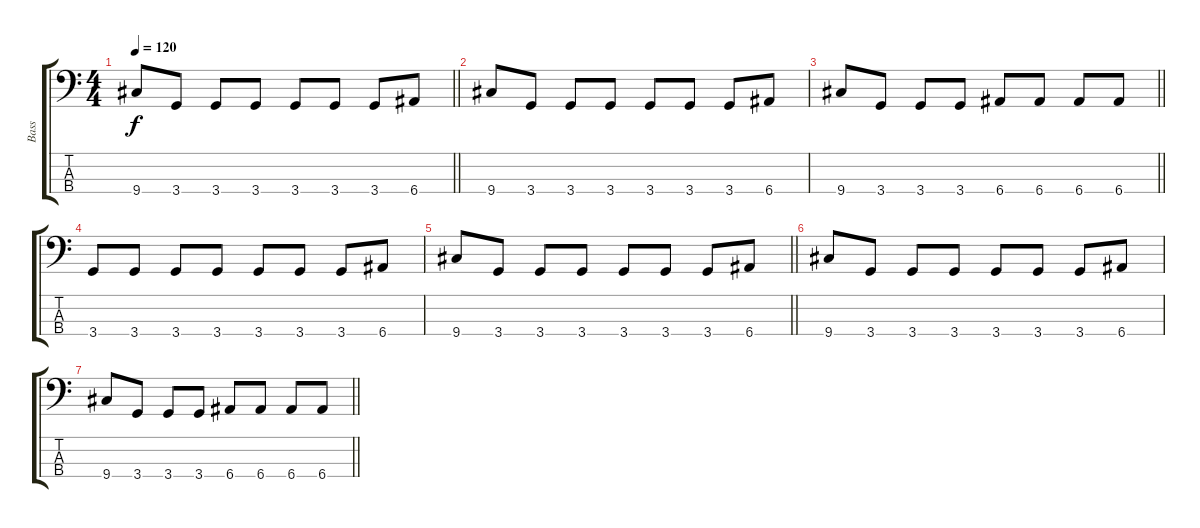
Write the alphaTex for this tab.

\track ("Bass" "Bass") {instrument electricbassfinger}
\staff {score tabs}
\tuning (G2 D2 A1 E1) {hide}
\ts (4 4)
\tempo 120
\clef f4
\barLineRight lightlight
\ks c
9.4.8{dy f} 3.4.8 3.4.8 3.4.8 3.4.8 3.4.8 3.4.8 6.4.8 |
9.4.8 3.4.8 3.4.8 3.4.8 3.4.8 3.4.8 3.4.8 6.4.8 |
\barLineRight lightlight
9.4.8 3.4.8 3.4.8 3.4.8 6.4.8 6.4.8 6.4.8 6.4.8 |
3.4.8 3.4.8 3.4.8 3.4.8 3.4.8 3.4.8 3.4.8 6.4.8 |
\barLineRight lightlight
9.4.8 3.4.8 3.4.8 3.4.8 3.4.8 3.4.8 3.4.8 6.4.8 |
9.4.8 3.4.8 3.4.8 3.4.8 3.4.8 3.4.8 3.4.8 6.4.8 |
\barLineRight lightlight
9.4.8 3.4.8 3.4.8 3.4.8 6.4.8 6.4.8 6.4.8 6.4.8
